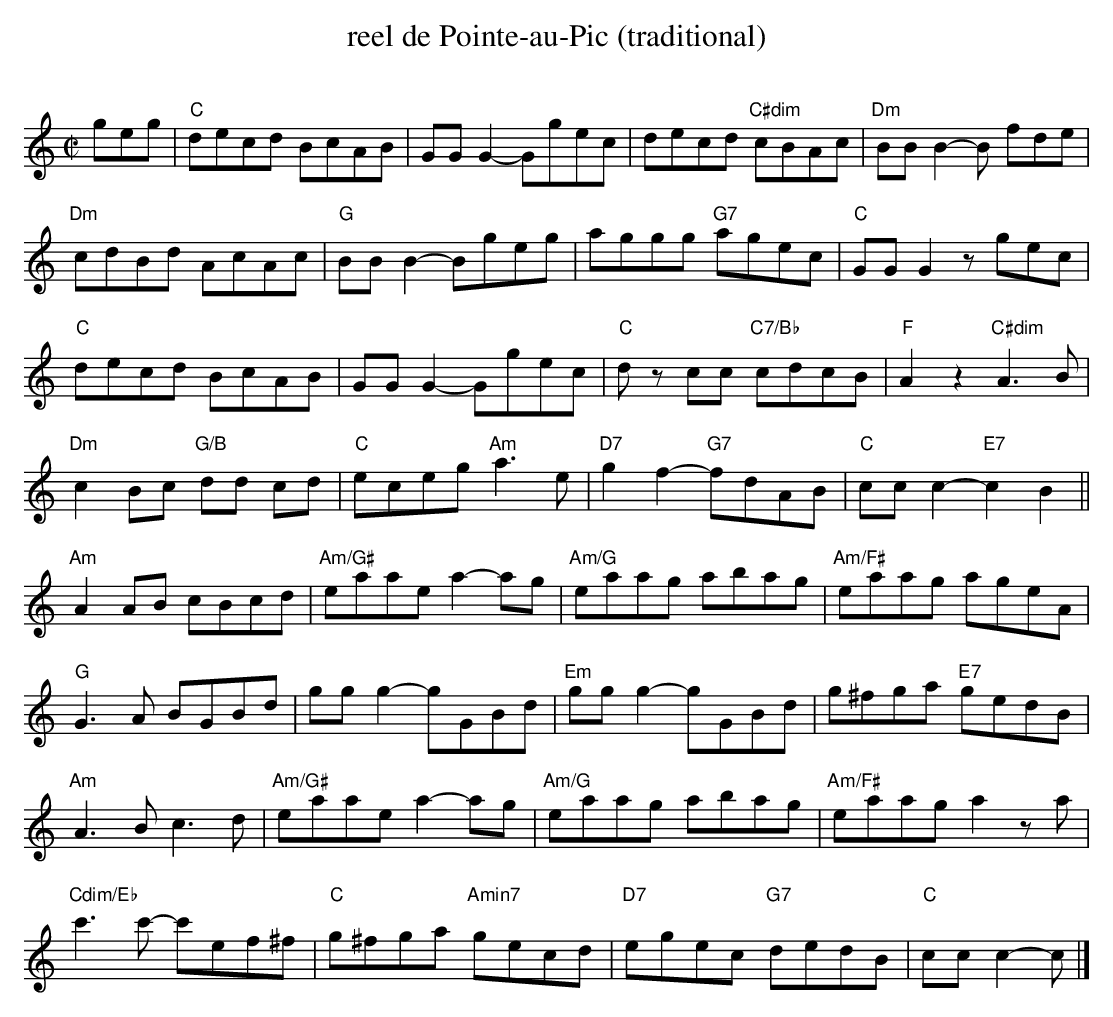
X:1
T:reel de Pointe-au-Pic (traditional)
C:
M:C|
L:1/8
K:C
geg |\
"C"decd BcAB | GG G2-Ggec | decd "C#dim"cBAc | "Dm"BBB2-B fde |
"Dm"cdBd AcAc | "G"BB B2-Bgeg | aggg "G7"agec | "C"GG G2zgec |
"C"decd BcAB | GG G2-Ggec | "C"dz cc "C7/Bb"cdcB | "F"A2 z2 "C#dim"A3B |
"Dm"c2 Bc "G/B"dd cd | "C"eceg "Am"a3 e | "D7"g2f2- "G7"fdAB | "C"ccc2-"E7"c2 B2 ||
"Am"A2 AB cBcd | "Am/G#"eaae a2-ag | "Am/G"eaag abag | "Am/F#"eaag ageA |
"G"G3A BGBd | gg g2-gGBd | "Em"gg g2-gGBd | g^fga "E7"gedB |
"Am"A3B c3d | "Am/G#"eaae a2-ag | "Am/G"eaag abag | "Am/F#"eaaga2 za |
"Cdim/Eb"c'3c'- c'ef^f | "C"g^fga "Amin7"gecd | "D7"egec "G7"dedB | "C"ccc2-c |]
